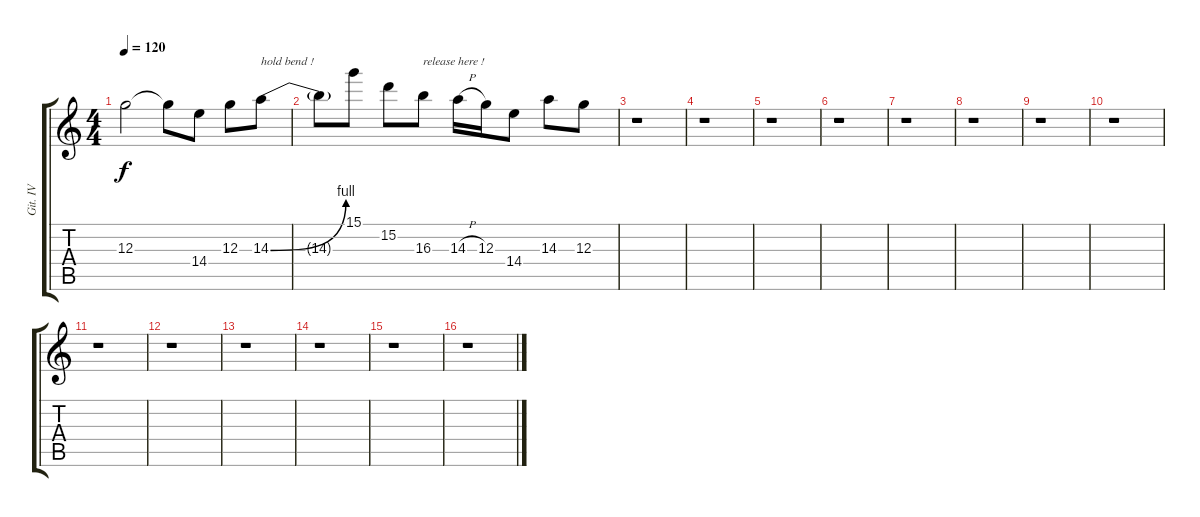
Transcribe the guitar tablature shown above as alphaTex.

\track ("Git. IV" "Git. IV") {instrument overdrivenguitar}
\staff {score tabs}
\tuning (E4 B3 G3 D3 A2 E2) {hide}
\ts (4 4)
\tempo 120
\clef g2
\ks c
12.3.2{dy f} 12.3{t}.8 14.4.8 12.3.8 14.3{be (bend 0 0 60 4)}.8{txt "hold bend !"} |
14.3{t}.8 15.1.8 15.2.8 16.3.8{txt "release here !"} 14.3{h}.16 12.3.16 14.4.8 14.3.8 12.3.8 |
r.1 |
r.1 |
r.1 |
r.1 |
r.1 |
r.1 |
r.1 |
r.1 |
r.1 |
r.1 |
r.1 |
r.1 |
r.1 |
r.1
